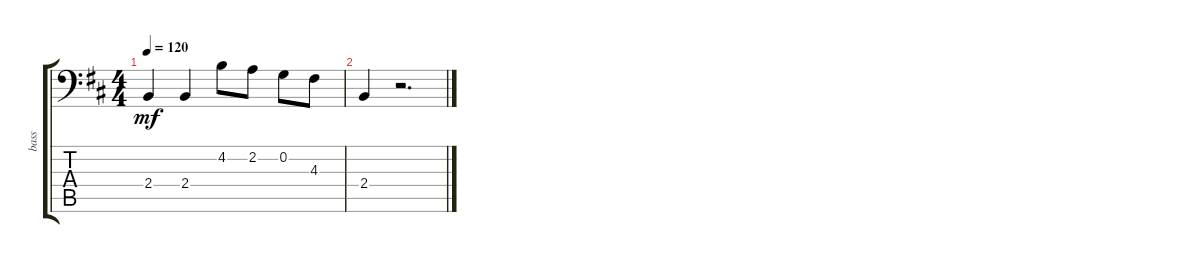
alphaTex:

\track ("bass" "bass") {instrument electricbassfinger}
\staff {score tabs}
\tuning (C3 G2 D2 A1 E1 B0) {hide}
\ts (4 4)
\tempo 120
\clef f4
\ks bminor
2.4.4{dy mf volume 2} 2.4.4 4.2.8 2.2.8 0.2.8 4.3.8 |
2.4.4{volume 1} r.2{d volume 0}
